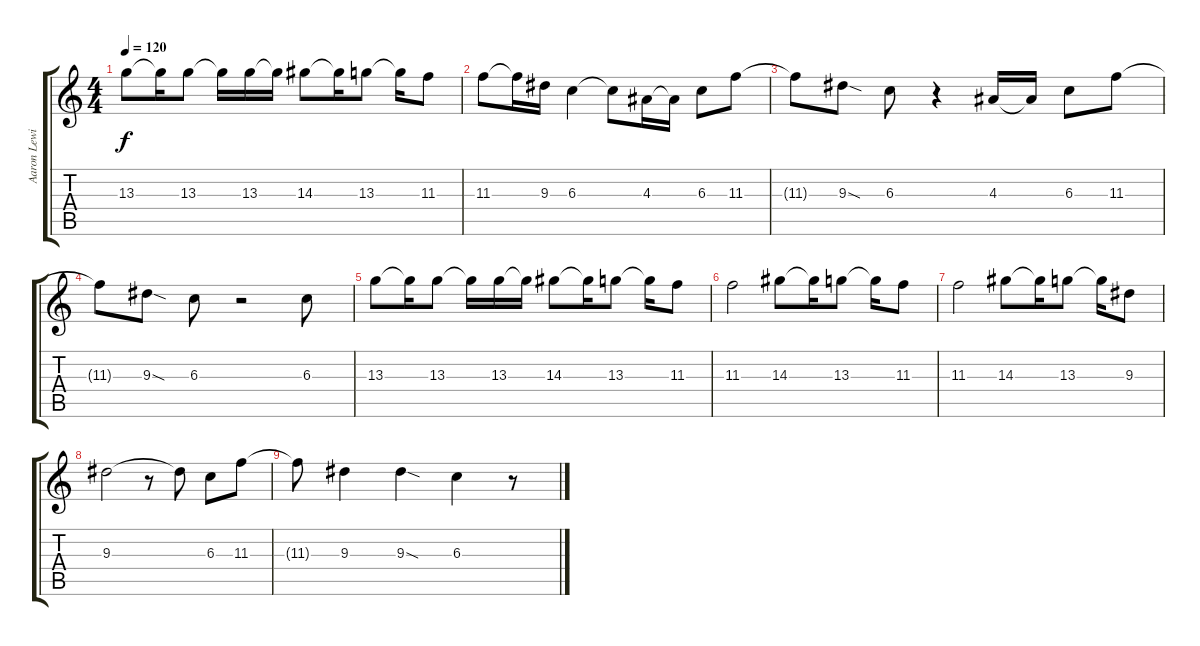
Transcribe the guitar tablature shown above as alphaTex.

\track ("Aaron Lewis Vocals" "Aaron Lewi") {instrument acousticguitarnylon}
\staff {score tabs}
\tuning (Eb4 Bb3 Gb3 Db3 Ab2 Eb2) {hide}
\ts (4 4)
\tempo 120
\clef g2
\ks c
13.3.8{dy f} 13.3{t}.16 13.3.8 13.3{t}.16 13.3.16 13.3{t}.16 14.3.8 14.3{t}.16 13.3.8 13.3{t}.16 11.3.8 |
11.3.8 11.3{t}.16 9.3.16 6.3.4 6.3{t}.8 4.3.16 4.3{t}.16 6.3.8 11.3.8 |
11.3{t}.8 9.3{sod}.8 6.3.8 r.4 4.3.16 4.3{t}.16 6.3.8 11.3.8 |
11.3{t}.8 9.3{sod}.8 6.3.8 r.2 6.3.8 |
13.3.8 13.3{t}.16 13.3.8 13.3{t}.16 13.3.16 13.3{t}.16 14.3.8 14.3{t}.16 13.3.8 13.3{t}.16 11.3.8 |
11.3.2 14.3.8 14.3{t}.16 13.3.8 13.3{t}.16 11.3.8 |
11.3.2 14.3.8 14.3{t}.16 13.3.8 13.3{t}.16 9.3.8 |
9.3.2 r.8 9.3{t}.8 6.3.8 11.3.8 |
11.3{t}.8 9.3.4 9.3{sod}.4 6.3.4 r.8
